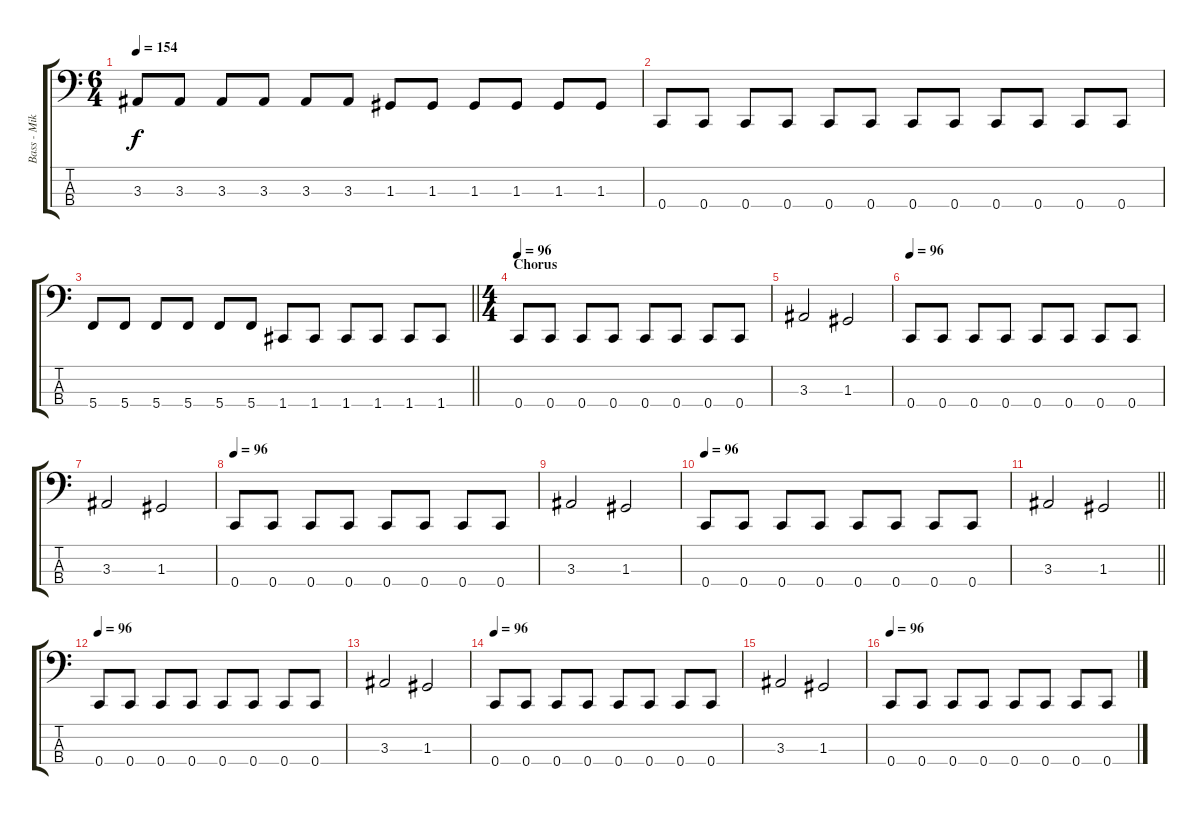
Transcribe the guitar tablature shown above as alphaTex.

\track ("Bass - Mike D' Antonio" "Bass - Mik") {instrument electricbasspick}
\staff {score tabs}
\tuning (F2 C2 G1 C1) {hide}
\ts (6 4)
\tempo 154
\clef f4
\ks c
3.3.8{dy f} 3.3.8 3.3.8 3.3.8 3.3.8 3.3.8 1.3.8 1.3.8 1.3.8 1.3.8 1.3.8 1.3.8 |
0.4.8 0.4.8 0.4.8 0.4.8 0.4.8 0.4.8 0.4.8 0.4.8 0.4.8 0.4.8 0.4.8 0.4.8 |
\barLineRight lightlight
5.4.8 5.4.8 5.4.8 5.4.8 5.4.8 5.4.8 1.4.8 1.4.8 1.4.8 1.4.8 1.4.8 1.4.8 |
\ts (4 4)
\section ("" "Chorus")
\tempo 96
0.4.8 0.4.8 0.4.8 0.4.8 0.4.8 0.4.8 0.4.8 0.4.8 |
3.3.2 1.3.2 |
\tempo 96
0.4.8 0.4.8 0.4.8 0.4.8 0.4.8 0.4.8 0.4.8 0.4.8 |
3.3.2 1.3.2 |
\tempo 96
0.4.8 0.4.8 0.4.8 0.4.8 0.4.8 0.4.8 0.4.8 0.4.8 |
3.3.2 1.3.2 |
\tempo 96
0.4.8 0.4.8 0.4.8 0.4.8 0.4.8 0.4.8 0.4.8 0.4.8 |
\barLineRight lightlight
3.3.2 1.3.2 |
\tempo 96
0.4.8 0.4.8 0.4.8 0.4.8 0.4.8 0.4.8 0.4.8 0.4.8 |
3.3.2 1.3.2 |
\tempo 96
0.4.8 0.4.8 0.4.8 0.4.8 0.4.8 0.4.8 0.4.8 0.4.8 |
3.3.2 1.3.2 |
\tempo 96
0.4.8 0.4.8 0.4.8 0.4.8 0.4.8 0.4.8 0.4.8 0.4.8
